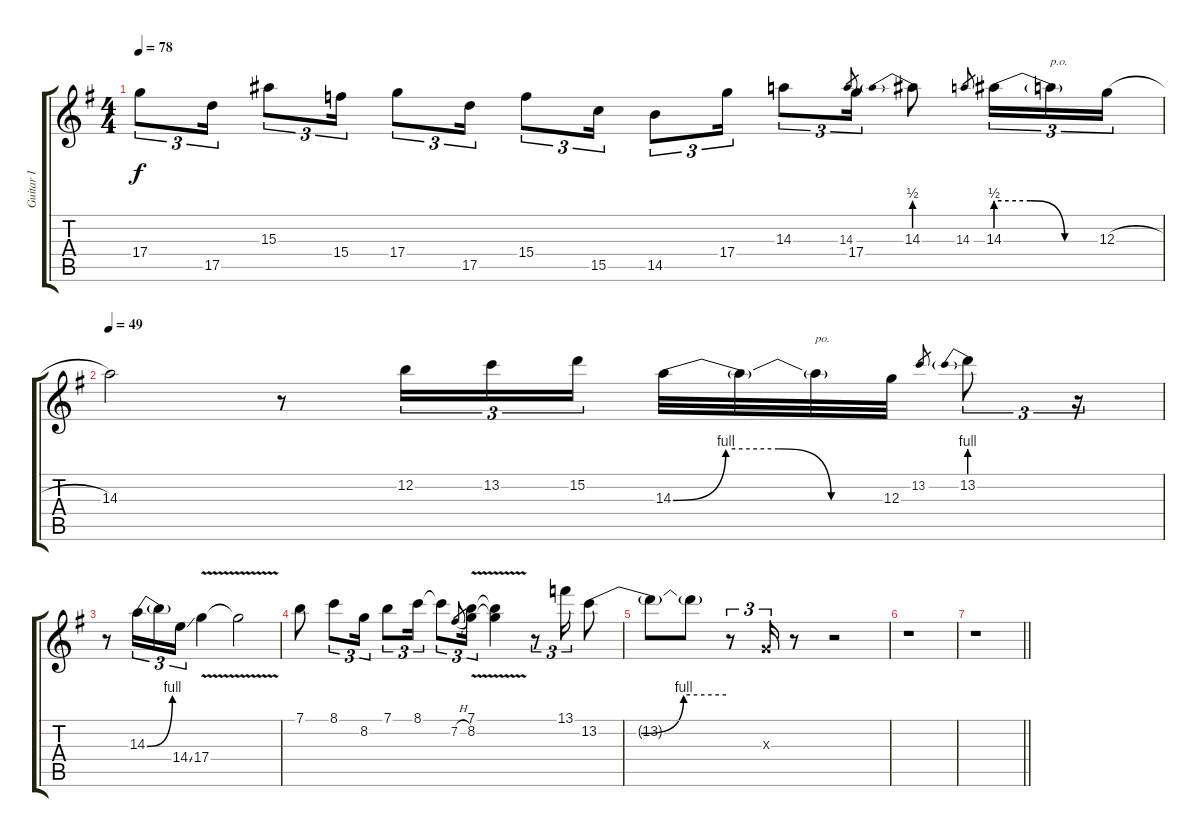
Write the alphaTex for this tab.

\track ("Guitar I" "Guitar I") {instrument acousticguitarsteel}
\staff {score tabs}
\tuning (E4 B3 G3 D3 A2 E2) {hide}
\ts (4 4)
\tempo 78
\clef g2
\ks g
17.4.8{tu (3 2) dy f} 17.5.16{tu (3 2)} 15.3.8{tu (3 2)} 15.4.16{tu (3 2)} 17.4.8{tu (3 2)} 17.5.16{tu (3 2)} 15.4.8{tu (3 2)} 15.5.16{tu (3 2)} 14.5.8{tu (3 2)} 17.4.16{tu (3 2)} 14.3.8{tu (3 2)} 17.4.16{tu (3 2)} 14.3.8{gr} 14.3{be (prebend 0 2 60 2)}.8 14.3.8{gr} 14.3{be (custom 0 2 20 2 40 0 60 0)}.16{tu (3 2)} 14.3{t}.16{tu (3 2) txt "p.o."} 12.3{h}.16{tu (3 2)} |
\tempo 49
14.3.2 r.8 12.2.16{tu (3 2)} 13.2.16{tu (3 2)} 15.2.16{tu (3 2)} 14.3{be (custom 0 0 15 4 30 4 45 0 60 0)}.32 14.3{t}.32 14.3{t}.32{txt "po."} 12.3.32 13.2.8{gr} 13.2{be (prebend 0 4 60 4)}.8{tu (3 2)} r.16{tu (3 2)} |
r.8 14.3{be (bend 0 0 60 4)}.16{tu (3 2)} 14.3{t}.16{tu (3 2)} 14.4{ss}.16{tu (3 2)} 17.4{v}.4 17.4{t}.2 |
7.1.8 8.1.8{tu (3 2)} 8.2.16{tu (3 2)} 7.1.8{tu (3 2)} 8.1.16{tu (3 2)} 8.1{t}.8{tu (3 2)} 7.2{h}.8{gr} (7.1{v} 8.2{v}).16{tu (3 2)} (7.1{t} 8.2{t}).4 r.8{tu (3 2)} 13.1.16{tu (3 2)} 13.2{be (custom 0 0 20 0 40 4 60 4)}.8 |
13.2{t}.8 13.2{t}.8 r.8{tu (3 2)} 0.3{x}.16{tu (3 2)} r.8 r.2 |
r.1 |
\barLineRight lightlight
r.1
